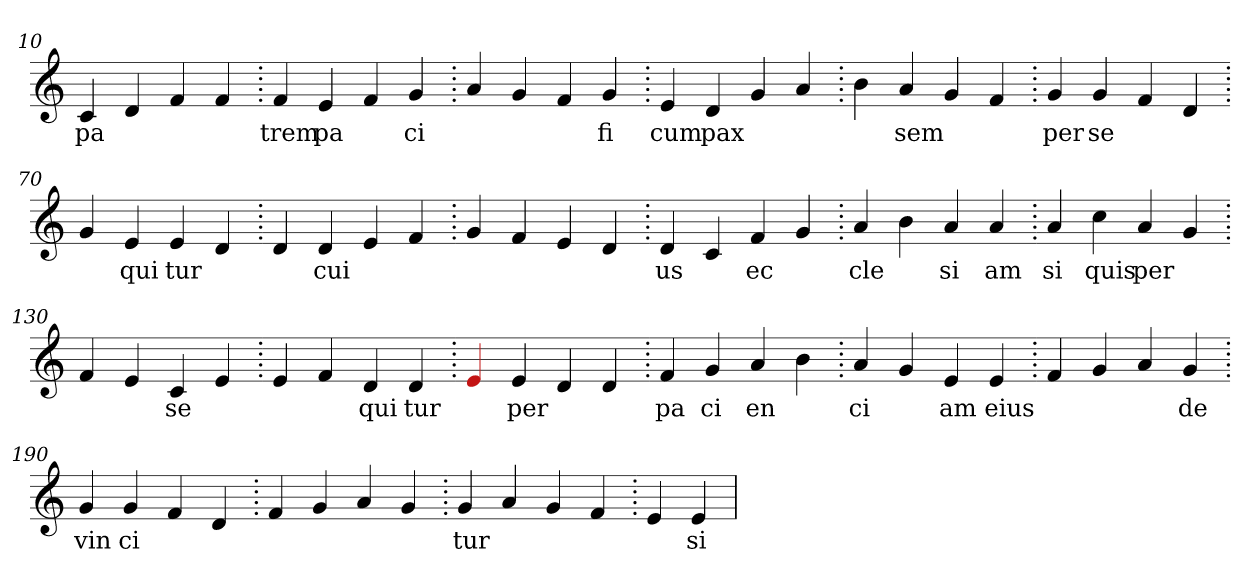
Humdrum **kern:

**kern	**text
*part1	*part1
*staff1	*staff1
*clefG2	*
=10.	=10.
4c	pa
4d	.
4f	.
4f	.
=20.	=20.
4f	trem
4e	pa
4f	.
4g	ci
=30.	=30.
4a	.
4g	.
4f	.
4g	fi
=40.	=40.
4e	cum
4d	pax
4g	.
4a	.
=50.	=50.
4b	.
4a	sem
4g	.
4f	.
=60.	=60.
4g	per
4g	se
4f	.
4d	.
=70.	=70.
4g	.
4e	qui
4e	tur
4d	.
=80.	=80.
4d	.
4d	cui
4e	.
4f	.
=90.	=90.
4g	.
4f	.
4e	.
4d	.
=100.	=100.
4d	us
4c	.
4f	ec
4g	.
=110.	=110.
4a	cle
4b	.
4a	si
4a	am
=120.	=120.
4a	si
4cc	quis
4a	per
4g	.
=130.	=130.
4f	.
4e	.
4c	se
4e	.
=140.	=140.
4e	.
4f	.
4d	qui
4d	tur
=150.	=150.
4Re	.
4e	per
4d	.
4d	.
=160.	=160.
4f	pa
4g	ci
4a	en
4b	.
=170.	=170.
4a	ci
4g	.
4e	am
4e	eius
=180.	=180.
4f	.
4g	.
4a	.
4g	de
=190.	=190.
4g	vin
4g	ci
4f	.
4d	.
=200.	=200.
4f	.
4g	.
4a	.
4g	.
=210.	=210.
4g	tur
4a	.
4g	.
4f	.
=220.	=220.
4e	.
4e	si
=	=
*-	*-
